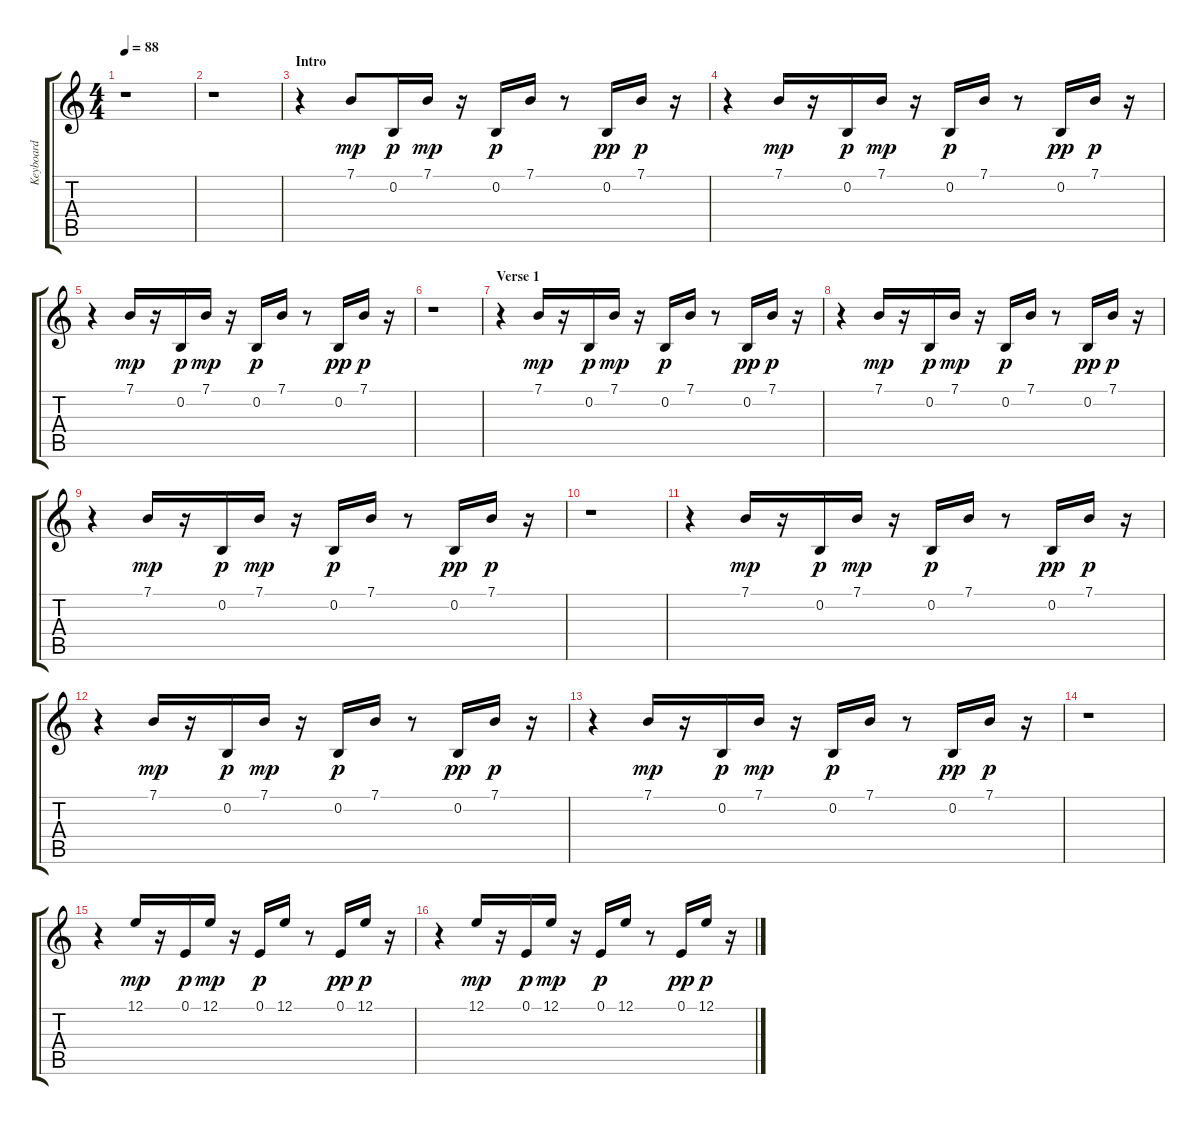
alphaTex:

\track ("Keyboard" "Keyboard") {instrument lead1square}
\staff {score tabs}
\tuning (E4 B3 G3 D3 A2 E2) {hide}
\ts (4 4)
\tempo 88
\clef g2
\ks c
r.1{dy mp instrument lead1square} |
r.1 |
\section ("" "Intro")
r.4 7.1.8 0.2.16{dy p} 7.1.16{dy mp} r.16 0.2.16{dy p} 7.1.16 r.8 0.2.16{dy pp} 7.1.16{dy p} r.16 |
r.4 7.1.16{dy mp} r.16 0.2.16{dy p} 7.1.16{dy mp} r.16 0.2.16{dy p} 7.1.16 r.8 0.2.16{dy pp} 7.1.16{dy p} r.16 |
r.4 7.1.16{dy mp} r.16 0.2.16{dy p} 7.1.16{dy mp} r.16 0.2.16{dy p} 7.1.16 r.8 0.2.16{dy pp} 7.1.16{dy p} r.16 |
r.1 |
\section ("" "Verse 1")
r.4 7.1.16{dy mp} r.16 0.2.16{dy p} 7.1.16{dy mp} r.16 0.2.16{dy p} 7.1.16 r.8 0.2.16{dy pp} 7.1.16{dy p} r.16 |
r.4 7.1.16{dy mp} r.16 0.2.16{dy p} 7.1.16{dy mp} r.16 0.2.16{dy p} 7.1.16 r.8 0.2.16{dy pp} 7.1.16{dy p} r.16 |
r.4 7.1.16{dy mp} r.16 0.2.16{dy p} 7.1.16{dy mp} r.16 0.2.16{dy p} 7.1.16 r.8 0.2.16{dy pp} 7.1.16{dy p} r.16 |
r.1 |
r.4 7.1.16{dy mp} r.16 0.2.16{dy p} 7.1.16{dy mp} r.16 0.2.16{dy p} 7.1.16 r.8 0.2.16{dy pp} 7.1.16{dy p} r.16 |
r.4 7.1.16{dy mp} r.16 0.2.16{dy p} 7.1.16{dy mp} r.16 0.2.16{dy p} 7.1.16 r.8 0.2.16{dy pp} 7.1.16{dy p} r.16 |
r.4 7.1.16{dy mp} r.16 0.2.16{dy p} 7.1.16{dy mp} r.16 0.2.16{dy p} 7.1.16 r.8 0.2.16{dy pp} 7.1.16{dy p} r.16 |
r.1 |
r.4 12.1.16{dy mp} r.16 0.1.16{dy p} 12.1.16{dy mp} r.16 0.1.16{dy p} 12.1.16 r.8 0.1.16{dy pp} 12.1.16{dy p} r.16 |
r.4 12.1.16{dy mp} r.16 0.1.16{dy p} 12.1.16{dy mp} r.16 0.1.16{dy p} 12.1.16 r.8 0.1.16{dy pp} 12.1.16{dy p} r.16
